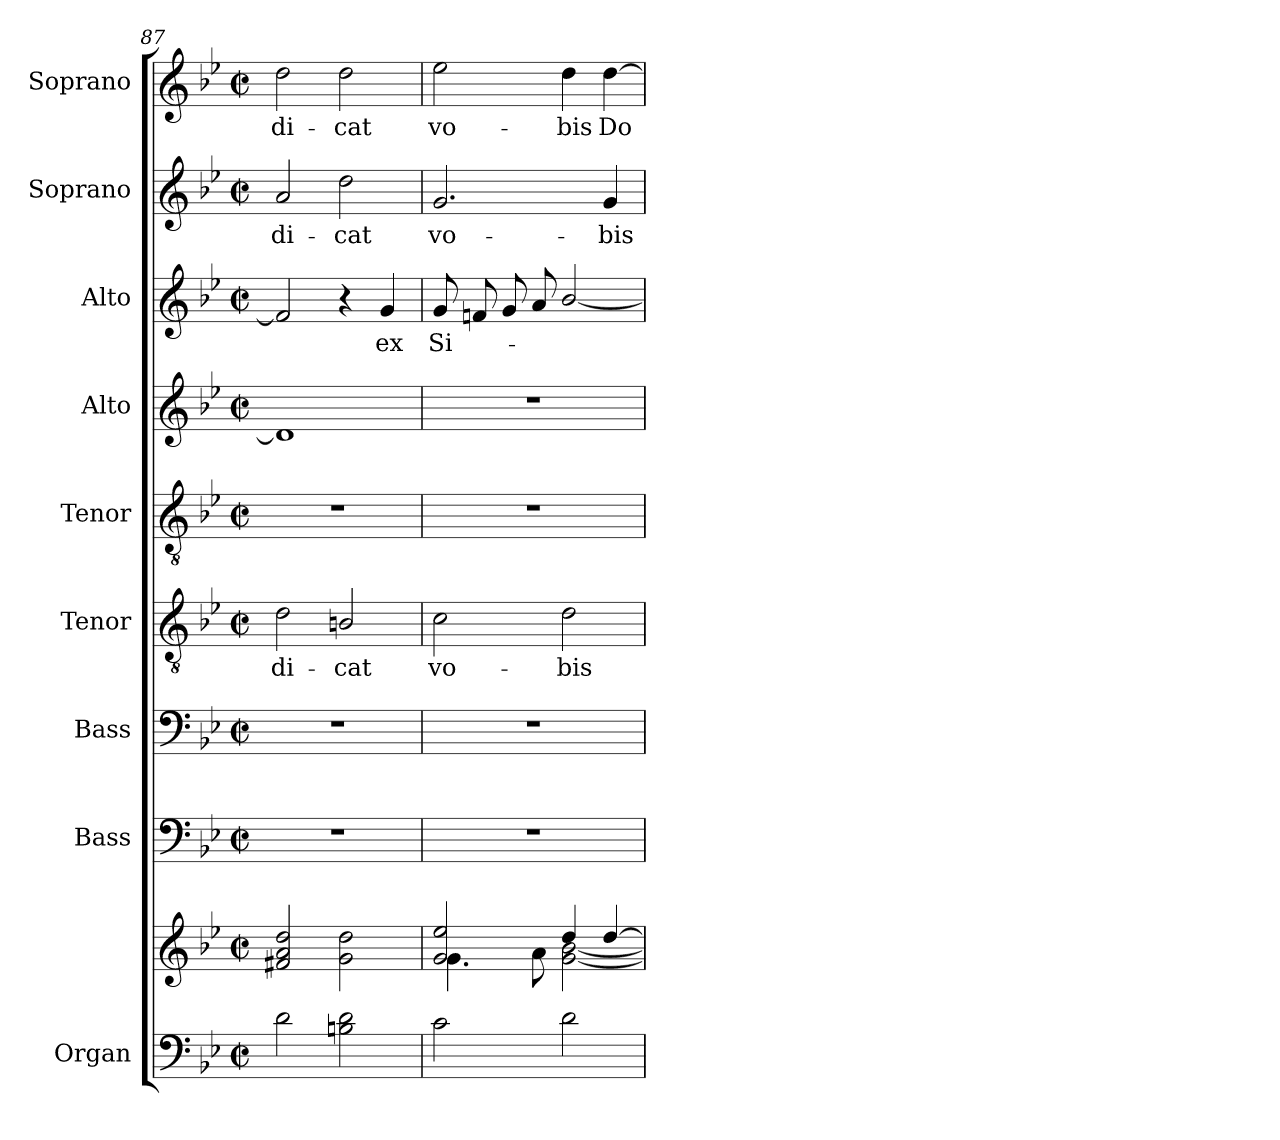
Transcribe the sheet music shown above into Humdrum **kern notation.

**kern	**kern	**kern	**kern	**kern	**text	**kern	**kern	**kern	**text	**kern	**text	**kern	**text
*part9	*part9	*part8	*part7	*part6	*part6	*part5	*part4	*part3	*part3	*part2	*part2	*part1	*part1
*staff10	*staff9	*staff8	*staff7	*staff6	*staff6	*staff5	*staff4	*staff3	*staff3	*staff2	*staff2	*staff1	*staff1
*I"Organ	*	*I"Bass	*I"Bass	*I"Tenor	*	*I"Tenor	*I"Alto	*I"Alto	*	*I"Soprano	*	*I"Soprano	*
*I'Organ.	*	*I'B.	*I'B.	*I'T.	*	*I'T.	*I'A.	*I'A.	*	*I'S.	*	*I'S.	*
*clefF4	*clefG2	*clefF4	*clefF4	*clefGv2	*	*clefGv2	*clefG2	*clefG2	*	*clefG2	*	*clefG2	*
*	*	*	*	*ITrd7c12	*	*ITrd7c12	*	*	*	*	*	*	*
*k[b-e-]	*k[b-e-]	*k[b-e-]	*k[b-e-]	*k[b-e-]	*	*k[b-e-]	*k[b-e-]	*k[b-e-]	*	*k[b-e-]	*	*k[b-e-]	*
*B-:	*B-:	*B-:	*B-:	*B-:	*	*B-:	*B-:	*B-:	*	*B-:	*	*B-:	*
*M2/2	*M2/2	*M2/2	*M2/2	*M2/2	*	*M2/2	*M2/2	*M2/2	*	*M2/2	*	*M2/2	*
*met(c|)	*met(c|)	*met(c|)	*met(c|)	*met(c|)	*	*met(c|)	*met(c|)	*met(c|)	*	*met(c|)	*	*met(c|)	*
=87	=87	=87	=87	=87	=87	=87	=87	=87	=87	=87	=87	=87	=87
!	!	!	!	!	!LO:LY:b:color=#000000	!	!	!	!	!	!	!	!
!	!	!	!	!	!	!	!	!	!	!	!LO:LY:b:color=#000000	!	!
!	!	!	!	!	!	!	!	!	!	!	!	!	!LO:LY:b:color=#000000
2di\	2f#Xi/ 2ai 2ddi	1r	1r	2Di\	-di-	1r	1di]	2f#i/]	.	2ai/	-di-	2ddi\	-di-
!	!	!	!	!	!LO:LY:b:color=#000000	!	!	!	!	!	!	!	!
!	!	!	!	!	!	!	!	!	!	!	!LO:LY:b:color=#000000	!	!
!	!	!	!	!	!	!	!	!	!	!	!	!	!LO:LY:b:color=#000000
2Bni\ 2di	2gi\ 2ddi	.	.	2BBni/	-cat	.	.	4r	.	2ddi\	-cat	2ddi\	-cat
!	!	!	!	!	!	!	!	!	!LO:LY:b:color=#000000	!	!	!	!
.	.	.	.	.	.	.	.	4gi/	ex	.	.	.	.
!!LO:PB:g=z
=88	=88	=88	=88	=88	=88	=88	=88	=88	=88	=88	=88	=88	=88
*	*^	*	*	*	*	*	*	*	*	*	*	*	*
!	!	!	!	!	!	!LO:LY:b:color=#000000	!	!	!	!	!	!	!	!
!	!	!	!	!	!	!	!	!	!	!LO:LY:b:color=#000000	!	!	!	!
!	!	!	!	!	!	!	!	!	!	!	!	!LO:LY:b:color=#000000	!	!
!	!	!	!	!	!	!	!	!	!	!	!	!	!	!LO:LY:b:color=#000000
2ci\	2gi/ 2ee-i	4.gi\	1r	1r	2Ci\	vo-	1r	1r	8gi/	Si-	2.gi/	vo-	2ee-i\	vo-
.	.	.	.	.	.	.	.	.	8fni/	.	.	.	.	.
.	.	.	.	.	.	.	.	.	8gi/	.	.	.	.	.
.	.	8ai\	.	.	.	.	.	.	8ai/	.	.	.	.	.
!	!	!	!	!	!	!LO:LY:b:color=#000000	!	!	!	!	!	!	!	!
!	!	!	!	!	!	!	!	!	!	!	!	!	!	!LO:LY:b:color=#000000
2di\	4ddi/	[2gi\ [2b-i	.	.	2Di\	-bis	.	.	[2b-i/	.	.	.	4ddi\	-bis
!	!	!	!	!	!	!	!	!	!	!	!	!LO:LY:b:color=#000000	!	!
!	!	!	!	!	!	!	!	!	!	!	!	!	!	!LO:LY:b:color=#000000
.	[4ddi/	.	.	.	.	.	.	.	.	.	4gi/	-bis	[4ddi\	Do-
*	*v	*v	*	*	*	*	*	*	*	*	*	*	*	*
=	=	=	=	=	=	=	=	=	=	=	=	=	=
*-	*-	*-	*-	*-	*-	*-	*-	*-	*-	*-	*-	*-	*-
